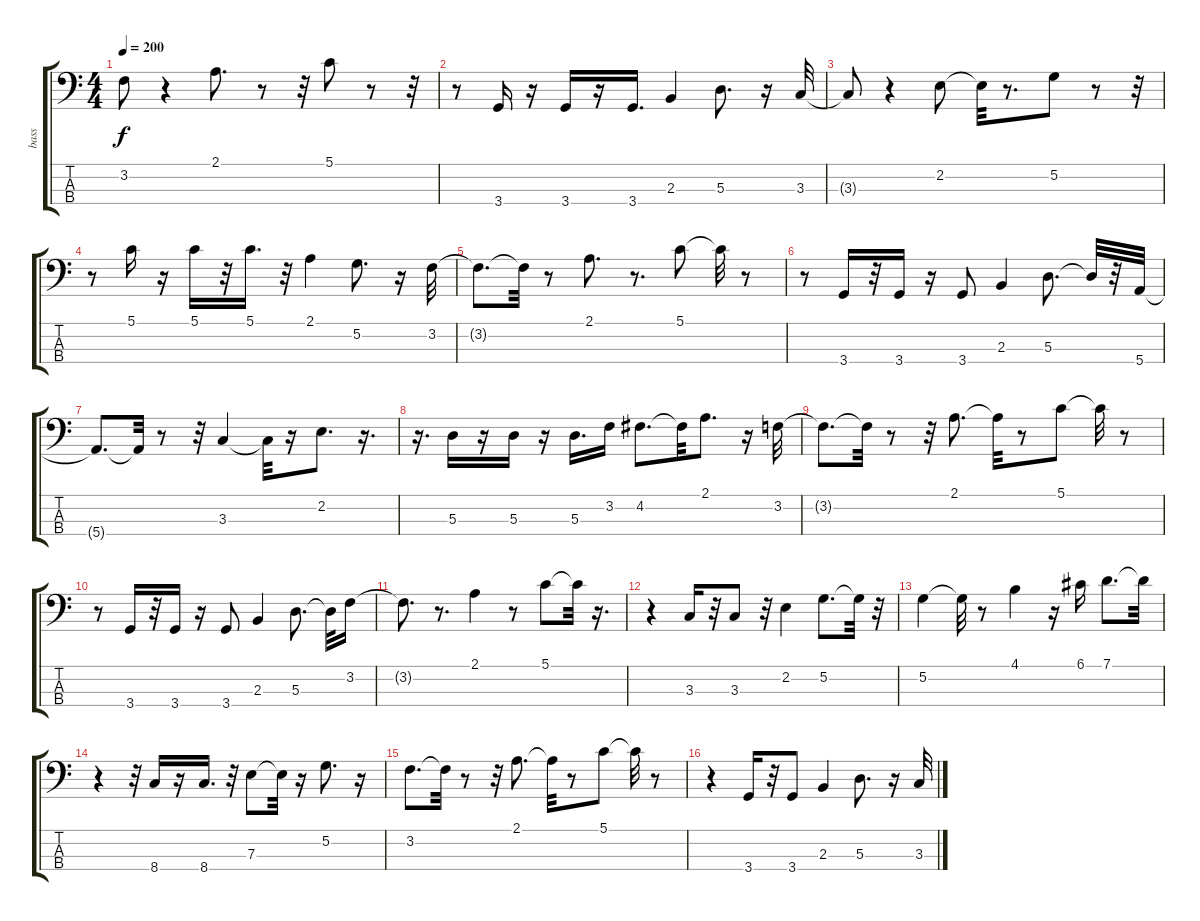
\track ("bass                " "bass      ") {instrument fretlessbass}
\staff {score tabs}
\tuning (G2 D2 A1 E1) {hide}
\ts (4 4)
\tempo 200
\clef f4
\ks c
3.2{t}.8{dy f} r.4 2.1.8{d} r.8 r.32 5.1.8 r.8 r.32 |
r.8 3.4.16 r.16 3.4.16 r.16 3.4.16{d} 2.3.4 5.3.8{d} r.16 3.3.32 |
3.3{t}.8 r.4 2.2.8 2.2{t}.32 r.8{d} 5.2.8 r.8 r.32 |
r.8 5.1.16 r.16 5.1.16 r.32 5.1.16{d} r.32 2.1.4 5.2.8{d} r.16 3.2.32 |
3.2{t}.8{d} 3.2{t}.32 r.8 2.1.8{d} r.8{d} 5.1.8 5.1{t}.32 r.8 |
r.8 3.4.16 r.32 3.4.16 r.16 3.4.8 2.3.4 5.3.8{d} 5.3{t}.32 r.32 5.4.32 |
5.4{t}.8{d} 5.4{t}.32 r.8 r.32 3.3.4 3.3{t}.32 r.16 2.2.8{d} r.16{d} |
r.16{d} 5.3.16 r.16 5.3.16 r.16 5.3.16{d} 3.2.16 4.2.8{d} 4.2{t}.32 2.1.8{d} r.16 3.2.32 |
3.2{t}.8{d} 3.2{t}.32 r.8 r.32 2.1.8{d} 2.1{t}.32 r.8 5.1.8 5.1{t}.32 r.8 |
r.8 3.4.16 r.32 3.4.16 r.16 3.4.8 2.3.4 5.3.8{d} 5.3{t}.32 3.2.16 |
3.2{t}.8{d} r.8{d} 2.1.4 r.8 5.1.8 5.1{t}.32 r.16{d} |
r.4 3.3.16 r.32 3.3.8 r.32 2.2.4 5.2.8{d} 5.2{t}.32 r.32 |
5.2.4 5.2{t}.32 r.8 4.1.4 r.16 6.1.16 7.1.8{d} 7.1{t}.32 |
r.4 r.32 8.4.16 r.16 8.4.16{d} r.32 7.3.8 7.3{t}.32 r.16 5.2.8{d} r.16 |
3.2.8{d} 3.2{t}.32 r.8 r.32 2.1.8{d} 2.1{t}.32 r.8 5.1.8 5.1{t}.32 r.8 |
r.4 3.4.16 r.32 3.4.8 2.3.4 5.3.8{d} r.16 3.3.32
